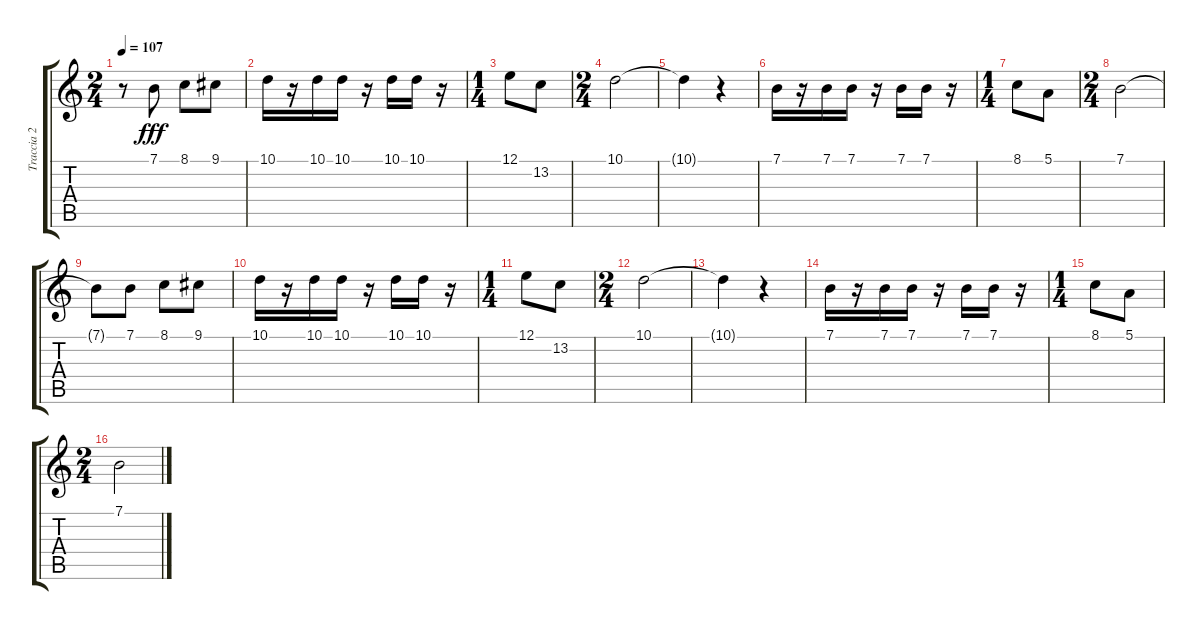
\track ("Traccia 2" "Traccia 2") {instrument trumpet}
\staff {score tabs}
\tuning (E4 B3 G3 D3 A2 E2) {hide}
\ts (2 4)
\tempo 107
\clef g2
\ks c
r.8{dy fff instrument trumpet} 7.1.8 8.1.8 9.1.8 |
10.1.16 r.16 10.1.16 10.1.16 r.16 10.1.16 10.1.16 r.16 |
\ts (1 4)
12.1.8 13.2.8 |
\ts (2 4)
10.1.2 |
10.1{t}.4 r.4 |
7.1.16 r.16 7.1.16 7.1.16 r.16 7.1.16 7.1.16 r.16 |
\ts (1 4)
8.1.8 5.1.8 |
\ts (2 4)
7.1.2 |
7.1{t}.8 7.1.8 8.1.8 9.1.8 |
10.1.16 r.16 10.1.16 10.1.16 r.16 10.1.16 10.1.16 r.16 |
\ts (1 4)
12.1.8 13.2.8 |
\ts (2 4)
10.1.2 |
10.1{t}.4 r.4 |
7.1.16 r.16 7.1.16 7.1.16 r.16 7.1.16 7.1.16 r.16 |
\ts (1 4)
8.1.8 5.1.8 |
\ts (2 4)
7.1.2
